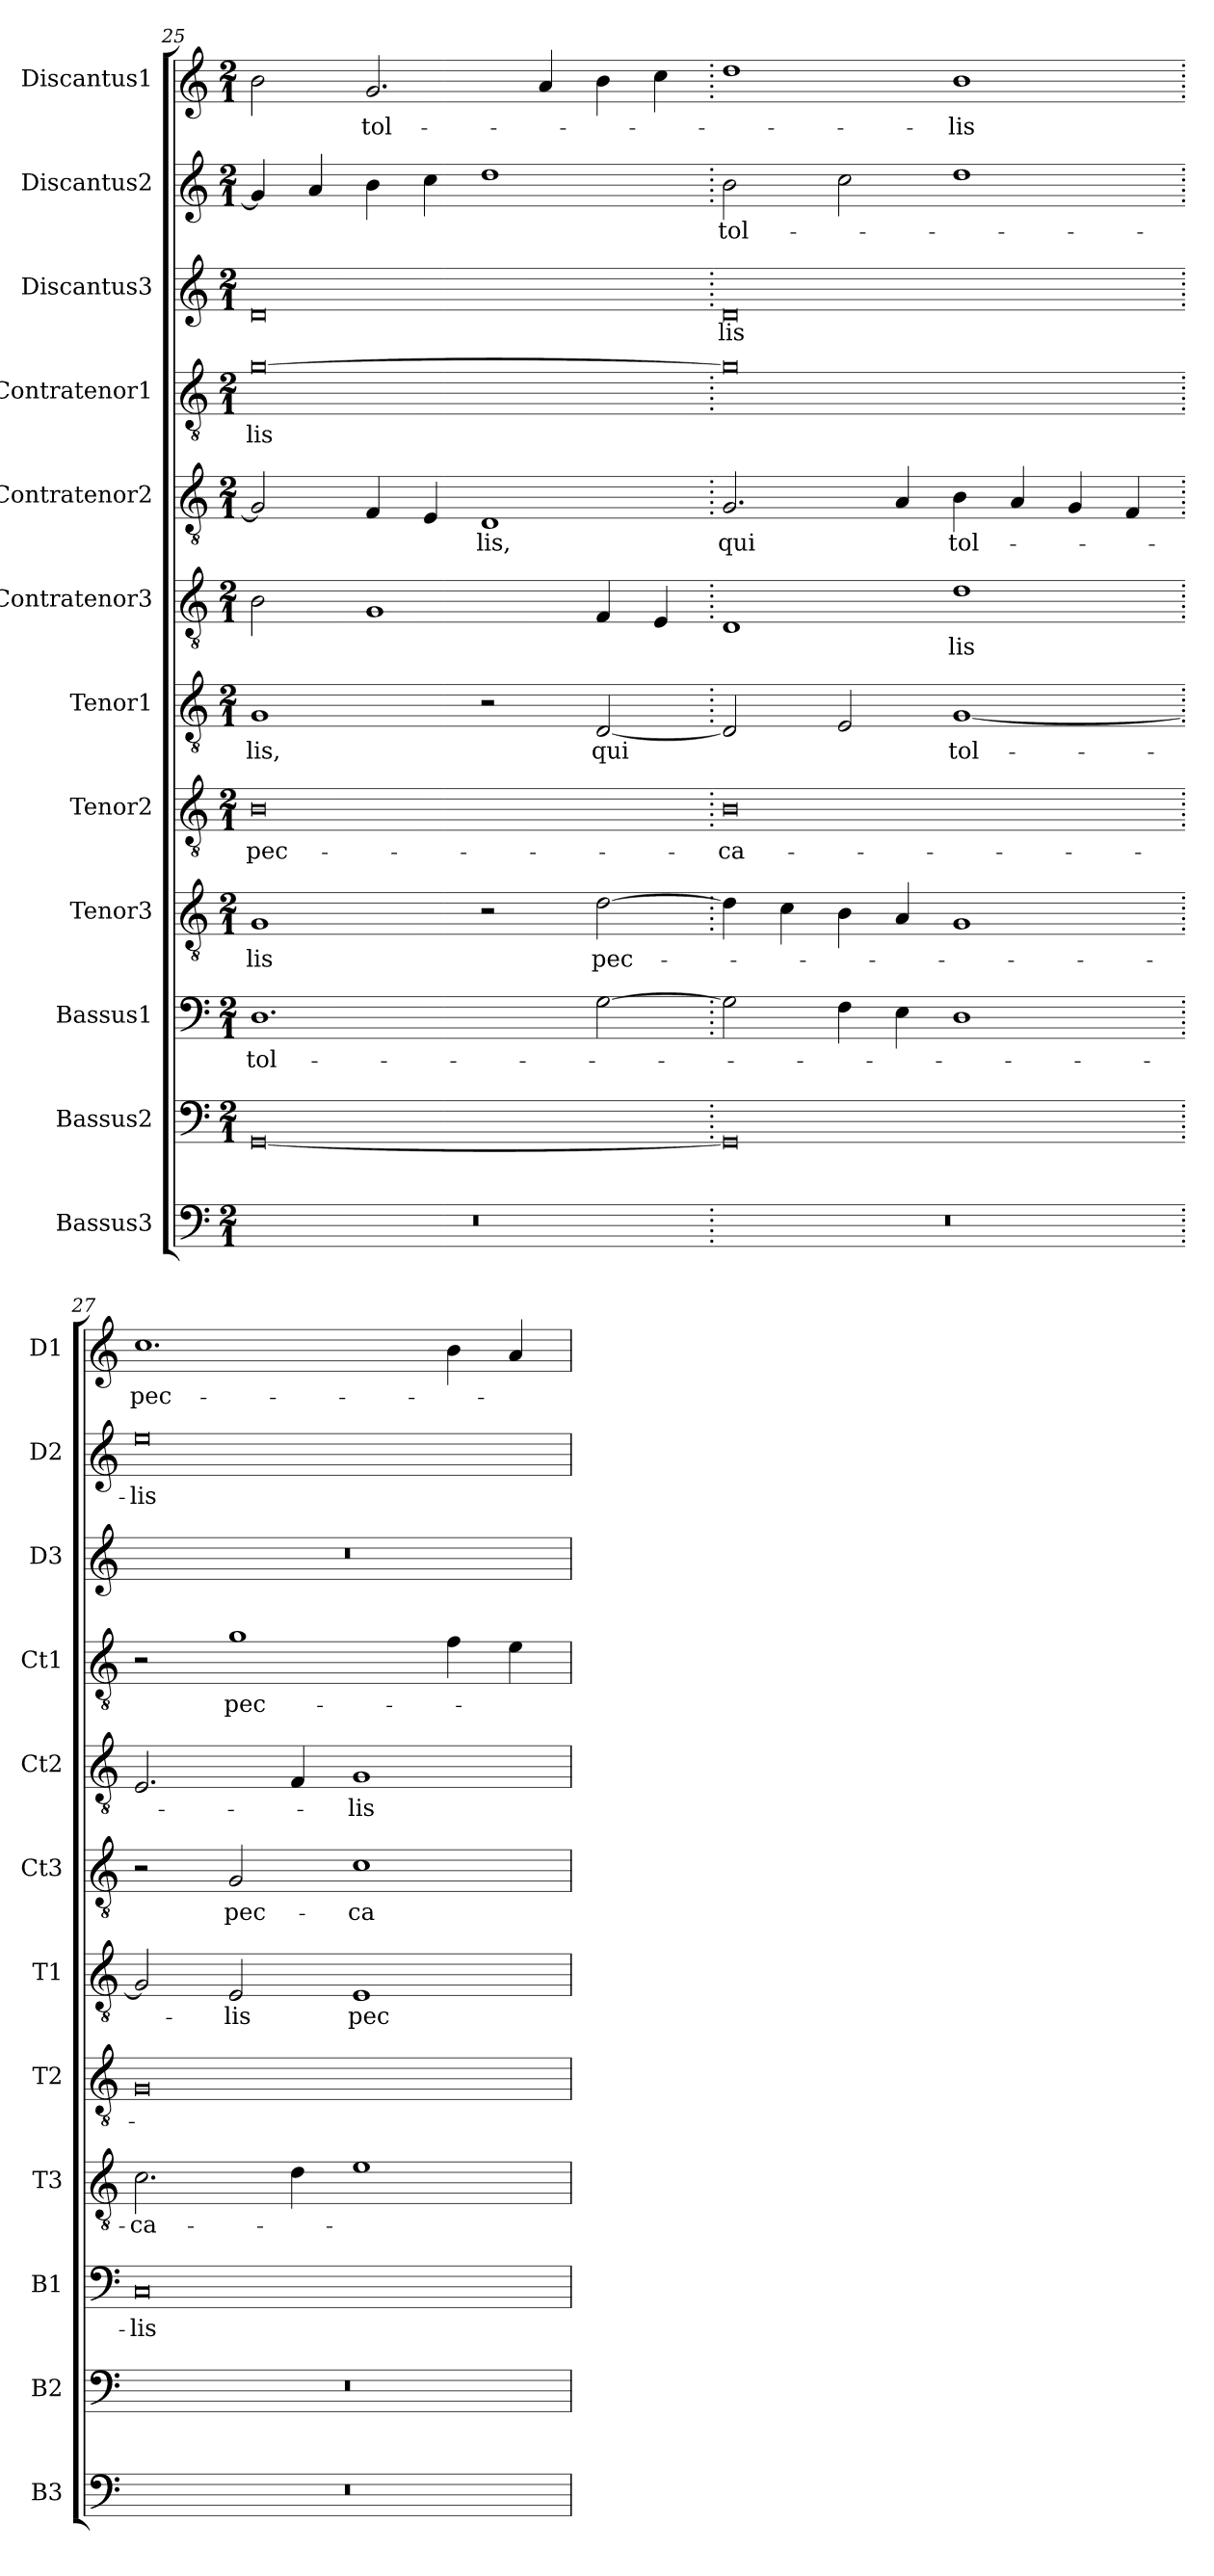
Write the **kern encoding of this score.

**kern	**kern	**kern	**text	**kern	**text	**kern	**text	**kern	**text	**kern	**text	**kern	**text	**kern	**text	**kern	**text	**kern	**text	**kern	**text
*part12	*part11	*part10	*part10	*part9	*part9	*part8	*part8	*part7	*part7	*part6	*part6	*part5	*part5	*part4	*part4	*part3	*part3	*part2	*part2	*part1	*part1
*staff12	*staff11	*staff10	*staff10	*staff9	*staff9	*staff8	*staff8	*staff7	*staff7	*staff6	*staff6	*staff5	*staff5	*staff4	*staff4	*staff3	*staff3	*staff2	*staff2	*staff1	*staff1
*I"Bassus3	*I"Bassus2	*I"Bassus1	*	*I"Tenor3	*	*I"Tenor2	*	*I"Tenor1	*	*I"Contratenor3	*	*I"Contratenor2	*	*I"Contratenor1	*	*I"Discantus3	*	*I"Discantus2	*	*I"Discantus1	*
*I'B3	*I'B2	*I'B1	*	*I'T3	*	*I'T2	*	*I'T1	*	*I'Ct3	*	*I'Ct2	*	*I'Ct1	*	*I'D3	*	*I'D2	*	*I'D1	*
*clefF4	*clefF4	*clefF4	*	*clefGv2	*	*clefGv2	*	*clefGv2	*	*clefGv2	*	*clefGv2	*	*clefGv2	*	*clefG2	*	*clefG2	*	*clefG2	*
*k[]	*k[]	*k[]	*	*k[]	*	*k[]	*	*k[]	*	*k[]	*	*k[]	*	*k[]	*	*k[]	*	*k[]	*	*k[]	*
*M2/1	*M2/1	*M2/1	*	*M2/1	*	*M2/1	*	*M2/1	*	*M2/1	*	*M2/1	*	*M2/1	*	*M2/1	*	*M2/1	*	*M2/1	*
=25	=25	=25	=25	=25	=25	=25	=25	=25	=25	=25	=25	=25	=25	=25	=25	=25	=25	=25	=25	=25	=25
0r	[0GG/	1.D\	tol-	1G/	-lis	0B\	pec-	1G/	-lis,	2B\	.	2G/]	.	[0g\	-lis	0d/	.	4g/]	.	2b\	.
.	.	.	.	.	.	.	.	.	.	.	.	.	.	.	.	.	.	4a/	.	.	.
.	.	.	.	.	.	.	.	.	.	1G/	.	4F/	.	.	.	.	.	4b\	.	2.g/	tol-
.	.	.	.	.	.	.	.	.	.	.	.	4E/	.	.	.	.	.	4cc\	.	.	.
.	.	.	.	2r	.	.	.	2r	.	.	.	1D/	-lis,	.	.	.	.	1dd\	.	.	.
.	.	.	.	.	.	.	.	.	.	.	.	.	.	.	.	.	.	.	.	4a/	.
.	.	[2G\	.	[2d\	pec-	.	.	[2D/	qui	4F/	.	.	.	.	.	.	.	.	.	4b\	.
.	.	.	.	.	.	.	.	.	.	4E/	.	.	.	.	.	.	.	.	.	4cc\	.
=26.	=26.	=26.	=26.	=26.	=26.	=26.	=26.	=26.	=26.	=26.	=26.	=26.	=26.	=26.	=26.	=26.	=26.	=26.	=26.	=26.	=26.
0r	0GG/]	2G\]	.	4d\]	.	0B\	-ca-	2D/]	.	1D/	.	2.G/	qui	0g\]	.	0d/	-lis	2b\	tol-	1dd\	.
.	.	.	.	4c\	.	.	.	.	.	.	.	.	.	.	.	.	.	.	.	.	.
.	.	4F\	.	4B\	.	.	.	2E/	.	.	.	.	.	.	.	.	.	2cc\	.	.	.
.	.	4E\	.	4A/	.	.	.	.	.	.	.	4A/	.	.	.	.	.	.	.	.	.
.	.	1D\	.	1G/	.	.	.	[1G/	tol-	1d\	-lis	4B\	tol-	.	.	.	.	1dd\	.	1b\	-lis
.	.	.	.	.	.	.	.	.	.	.	.	4A/	.	.	.	.	.	.	.	.	.
.	.	.	.	.	.	.	.	.	.	.	.	4G/	.	.	.	.	.	.	.	.	.
.	.	.	.	.	.	.	.	.	.	.	.	4F/	.	.	.	.	.	.	.	.	.
=27.	=27.	=27.	=27.	=27.	=27.	=27.	=27.	=27.	=27.	=27.	=27.	=27.	=27.	=27.	=27.	=27.	=27.	=27.	=27.	=27.	=27.
0r	0r	0C/	-lis	2.c\	-ca-	0G/	.	2G/]	.	2r	.	2.E/	.	2r	.	0r	.	0ee\	-lis	1.cc\	pec-
.	.	.	.	.	.	.	.	2E/	-lis	2G/	pec-	.	.	1g\	pec-	.	.	.	.	.	.
.	.	.	.	4d\	.	.	.	.	.	.	.	4F/	.	.	.	.	.	.	.	.	.
.	.	.	.	1e\	.	.	.	1E/	pec-	1c\	-ca-	1G/	-lis	.	.	.	.	.	.	.	.
.	.	.	.	.	.	.	.	.	.	.	.	.	.	4f\	.	.	.	.	.	4b\	.
.	.	.	.	.	.	.	.	.	.	.	.	.	.	4e\	.	.	.	.	.	4a/	.
=	=	=	=	=	=	=	=	=	=	=	=	=	=	=	=	=	=	=	=	=	=
*-	*-	*-	*-	*-	*-	*-	*-	*-	*-	*-	*-	*-	*-	*-	*-	*-	*-	*-	*-	*-	*-
